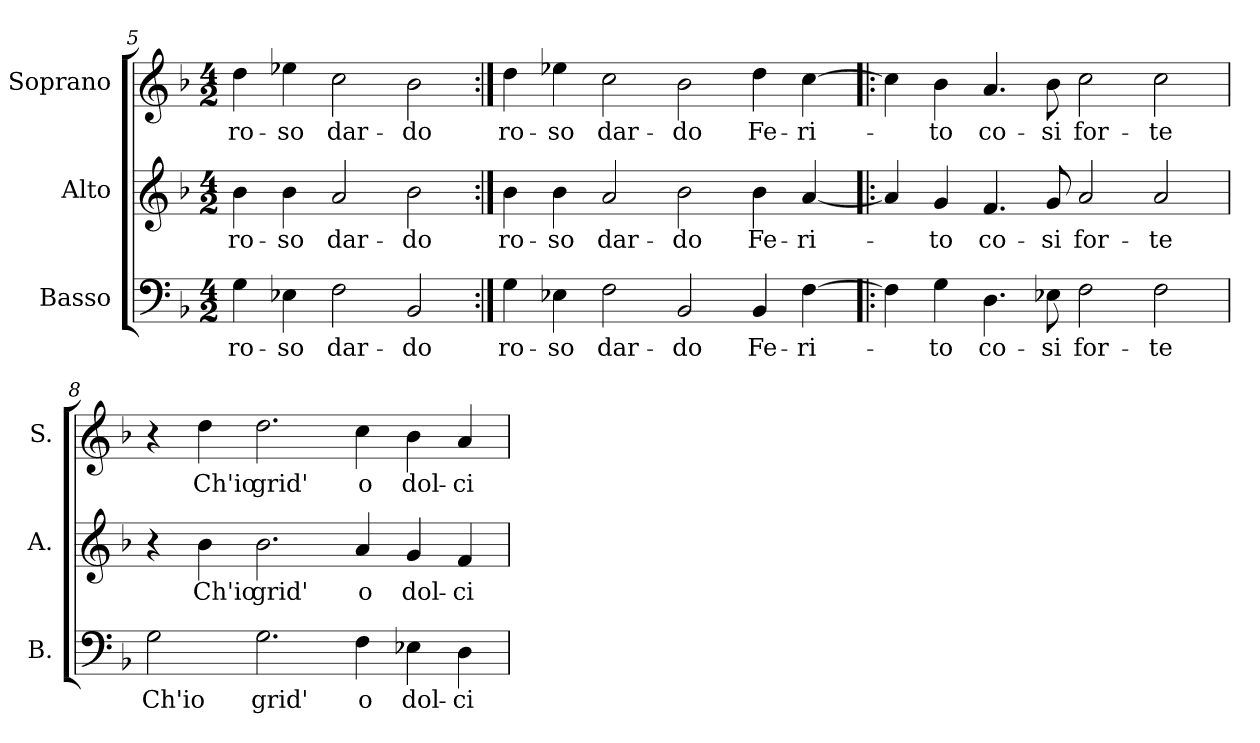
**kern	**text	**kern	**text	**kern	**text
*part3	*part3	*part2	*part2	*part1	*part1
*staff3	*staff3	*staff2	*staff2	*staff1	*staff1
*I"Basso	*	*I"Alto	*	*I"Soprano	*
*I'B.	*	*I'A.	*	*I'S.	*
*clefF4	*	*clefG2	*	*clefG2	*
*k[b-]	*	*k[b-]	*	*k[b-]	*
*F:	*	*F:	*	*F:	*
*M4/2	*	*M4/2	*	*M4/2	*
=5	=5	=5	=5	=5	=5
!	!LO:LY:b:color=#000000	!	!	!	!
!	!	!	!LO:LY:b:color=#000000	!	!
!	!	!	!	!	!LO:LY:b:color=#000000
4Gi\	-ro-	4b-i\	-ro-	4ddi\	-ro-
!	!LO:LY:b:color=#000000	!	!	!	!
!	!	!	!LO:LY:b:color=#000000	!	!
!	!	!	!	!	!LO:LY:b:color=#000000
4E-Xi\	-so	4b-i\	-so	4ee-Xi\	-so
!	!LO:LY:b:color=#000000	!	!	!	!
!	!	!	!LO:LY:b:color=#000000	!	!
!	!	!	!	!	!LO:LY:b:color=#000000
2Fi\	dar-	2ai/	dar-	2cci\	dar-
!	!LO:LY:b:color=#000000	!	!	!	!
!	!	!	!LO:LY:b:color=#000000	!	!
!	!	!	!	!	!LO:LY:b:color=#000000
2BB-i/	-do	2b-i\	-do	2b-i\	-do
!!LO:LB:g=z
=6:|!	=6:|!	=6:|!	=6:|!	=6:|!	=6:|!
!	!LO:LY:b:color=#000000	!	!	!	!
!	!	!	!LO:LY:b:color=#000000	!	!
!	!	!	!	!	!LO:LY:b:color=#000000
4Gi\	ro-	4b-i\	ro-	4ddi\	ro-
!	!LO:LY:b:color=#000000	!	!	!	!
!	!	!	!LO:LY:b:color=#000000	!	!
!	!	!	!	!	!LO:LY:b:color=#000000
4E-Xi\	-so	4b-i\	-so	4ee-Xi\	-so
!	!LO:LY:b:color=#000000	!	!	!	!
!	!	!	!LO:LY:b:color=#000000	!	!
!	!	!	!	!	!LO:LY:b:color=#000000
2Fi\	dar-	2ai/	dar-	2cci\	dar-
!	!LO:LY:b:color=#000000	!	!	!	!
!	!	!	!LO:LY:b:color=#000000	!	!
!	!	!	!	!	!LO:LY:b:color=#000000
2BB-i/	-do	2b-i\	-do	2b-i\	-do
!	!LO:LY:b:color=#000000	!	!	!	!
!	!	!	!LO:LY:b:color=#000000	!	!
!	!	!	!	!	!LO:LY:b:color=#000000
4BB-i/	Fe-	4b-i\	Fe-	4ddi\	Fe-
!	!LO:LY:b:color=#000000	!	!	!	!
!	!	!	!LO:LY:b:color=#000000	!	!
!	!	!	!	!	!LO:LY:b:color=#000000
[4Fi\	-ri-	[4ai/	-ri-	[4cci\	-ri-
=7!|:	=7!|:	=7!|:	=7!|:	=7!|:	=7!|:
4Fi\]	.	4ai/]	.	4cci\]	.
!	!LO:LY:b:color=#000000	!	!	!	!
!	!	!	!LO:LY:b:color=#000000	!	!
!	!	!	!	!	!LO:LY:b:color=#000000
4Gi\	-to	4gi/	-to	4b-i\	-to
!	!LO:LY:b:color=#000000	!	!	!	!
!	!	!	!LO:LY:b:color=#000000	!	!
!	!	!	!	!	!LO:LY:b:color=#000000
4.Di\	co-	4.fi/	co-	4.ai/	co-
!	!LO:LY:b:color=#000000	!	!	!	!
!	!	!	!LO:LY:b:color=#000000	!	!
!	!	!	!	!	!LO:LY:b:color=#000000
8E-Xi\	-si	8gi/	-si	8b-i\	-si
!	!LO:LY:b:color=#000000	!	!	!	!
!	!	!	!LO:LY:b:color=#000000	!	!
!	!	!	!	!	!LO:LY:b:color=#000000
2Fi\	for-	2ai/	for-	2cci\	for-
!	!LO:LY:b:color=#000000	!	!	!	!
!	!	!	!LO:LY:b:color=#000000	!	!
!	!	!	!	!	!LO:LY:b:color=#000000
2Fi\	-te	2ai/	-te	2cci\	-te
=8	=8	=8	=8	=8	=8
!	!LO:LY:b:color=#000000	!	!	!	!
2Gi\	Ch'io	4r	.	4r	.
!	!	!	!LO:LY:b:color=#000000	!	!
!	!	!	!	!	!LO:LY:b:color=#000000
.	.	4b-i\	Ch'io	4ddi\	Ch'io
!	!LO:LY:b:color=#000000	!	!	!	!
!	!	!	!LO:LY:b:color=#000000	!	!
!	!	!	!	!	!LO:LY:b:color=#000000
2.Gi\	grid'	2.b-i\	grid'	2.ddi\	grid'
!	!LO:LY:b:color=#000000	!	!	!	!
!	!	!	!LO:LY:b:color=#000000	!	!
!	!	!	!	!	!LO:LY:b:color=#000000
4Fi\	o	4ai/	o	4cci\	o
!	!LO:LY:b:color=#000000	!	!	!	!
!	!	!	!LO:LY:b:color=#000000	!	!
!	!	!	!	!	!LO:LY:b:color=#000000
4E-Xi\	dol-	4gi/	dol-	4b-i\	dol-
!	!LO:LY:b:color=#000000	!	!	!	!
!	!	!	!LO:LY:b:color=#000000	!	!
!	!	!	!	!	!LO:LY:b:color=#000000
4Di\	-ci	4fi/	-ci	4ai/	-ci
=	=	=	=	=	=
*-	*-	*-	*-	*-	*-
